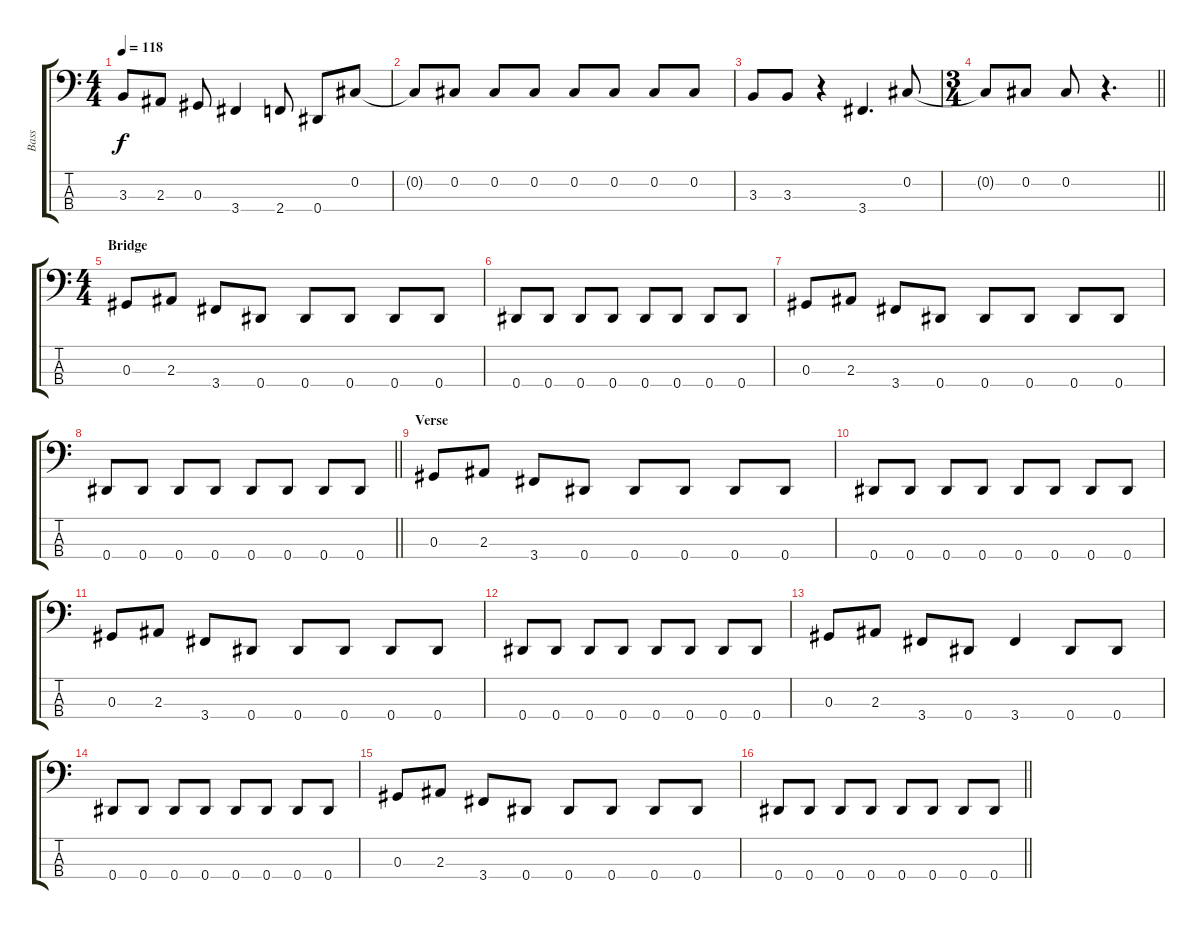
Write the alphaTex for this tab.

\track ("Bass" "Bass") {instrument electricbassfinger}
\staff {score tabs}
\tuning (Gb2 Db2 Ab1 Eb1) {hide}
\ts (4 4)
\tempo 118
\clef f4
\ks c
3.3.8{dy f} 2.3.8 0.3.8 3.4.4 2.4.8 0.4.8 0.2.8 |
0.2{t}.8 0.2.8 0.2.8 0.2.8 0.2.8 0.2.8 0.2.8 0.2.8 |
3.3.8 3.3.8 r.4 3.4.4{d} 0.2.8 |
\ts (3 4)
\barLineRight lightlight
0.2{t}.8 0.2.8 0.2.8 r.4{d} |
\ts (4 4)
\section ("" "Bridge")
0.3.8 2.3.8 3.4.8 0.4.8 0.4.8 0.4.8 0.4.8 0.4.8 |
0.4.8 0.4.8 0.4.8 0.4.8 0.4.8 0.4.8 0.4.8 0.4.8 |
0.3.8 2.3.8 3.4.8 0.4.8 0.4.8 0.4.8 0.4.8 0.4.8 |
\barLineRight lightlight
0.4.8 0.4.8 0.4.8 0.4.8 0.4.8 0.4.8 0.4.8 0.4.8 |
\section ("" "Verse")
0.3.8 2.3.8 3.4.8 0.4.8 0.4.8 0.4.8 0.4.8 0.4.8 |
0.4.8 0.4.8 0.4.8 0.4.8 0.4.8 0.4.8 0.4.8 0.4.8 |
0.3.8 2.3.8 3.4.8 0.4.8 0.4.8 0.4.8 0.4.8 0.4.8 |
0.4.8 0.4.8 0.4.8 0.4.8 0.4.8 0.4.8 0.4.8 0.4.8 |
0.3.8 2.3.8 3.4.8 0.4.8 3.4.4 0.4.8 0.4.8 |
0.4.8 0.4.8 0.4.8 0.4.8 0.4.8 0.4.8 0.4.8 0.4.8 |
0.3.8 2.3.8 3.4.8 0.4.8 0.4.8 0.4.8 0.4.8 0.4.8 |
\barLineRight lightlight
0.4.8 0.4.8 0.4.8 0.4.8 0.4.8 0.4.8 0.4.8 0.4.8
